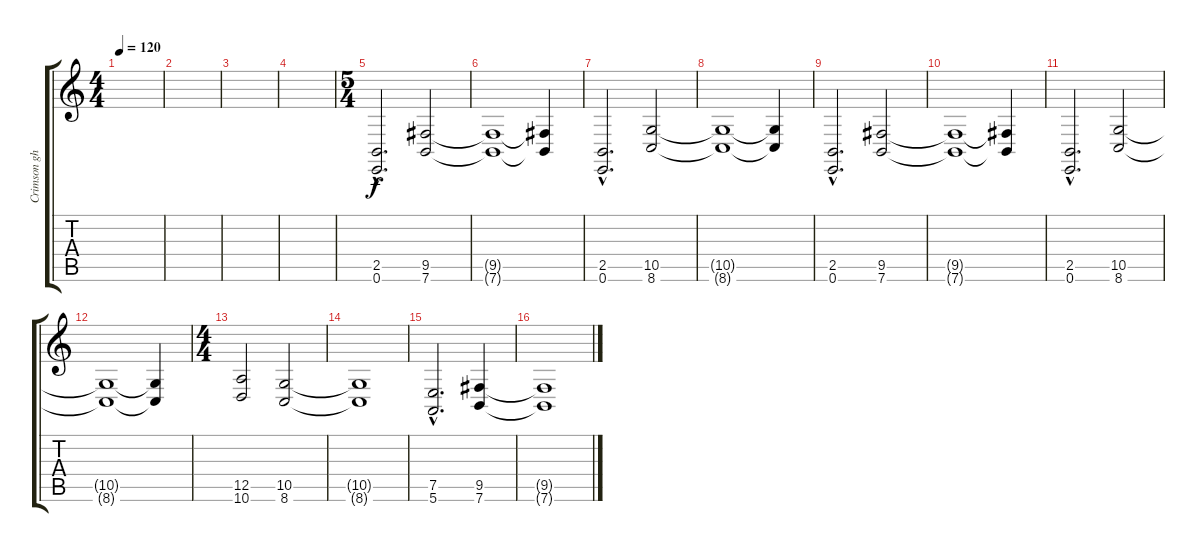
\track ("Crimson ghost" "Crimson gh") {instrument churchorgan}
\staff {score tabs}
\tuning (E4 B3 G3 D3 A2 E2) {hide}
\ts (4 4)
\tempo 120
\clef g2
\ks c
|
|
|
|
\ts (5 4)
(2.5{hac} 0.6{hac}).2{d} (9.5 7.6).2 |
(9.5{t} 7.6{t}).1 (9.5{t} 7.6{t}).4 |
(2.5{hac} 0.6{hac}).2{d} (10.5 8.6).2 |
(10.5{t} 8.6{t}).1 (10.5{t} 8.6{t}).4 |
(2.5{hac} 0.6{hac}).2{d} (9.5 7.6).2 |
(9.5{t} 7.6{t}).1 (9.5{t} 7.6{t}).4 |
(2.5{hac} 0.6{hac}).2{d} (10.5 8.6).2 |
(10.5{t} 8.6{t}).1 (10.5{t} 8.6{t}).4 |
\ts (4 4)
(12.5 10.6).2 (10.5 8.6).2 |
(10.5{t} 8.6{t}).1 |
(7.5{hac} 5.6{hac}).2{d} (9.5 7.6).4 |
(9.5{t} 7.6{t}).1
